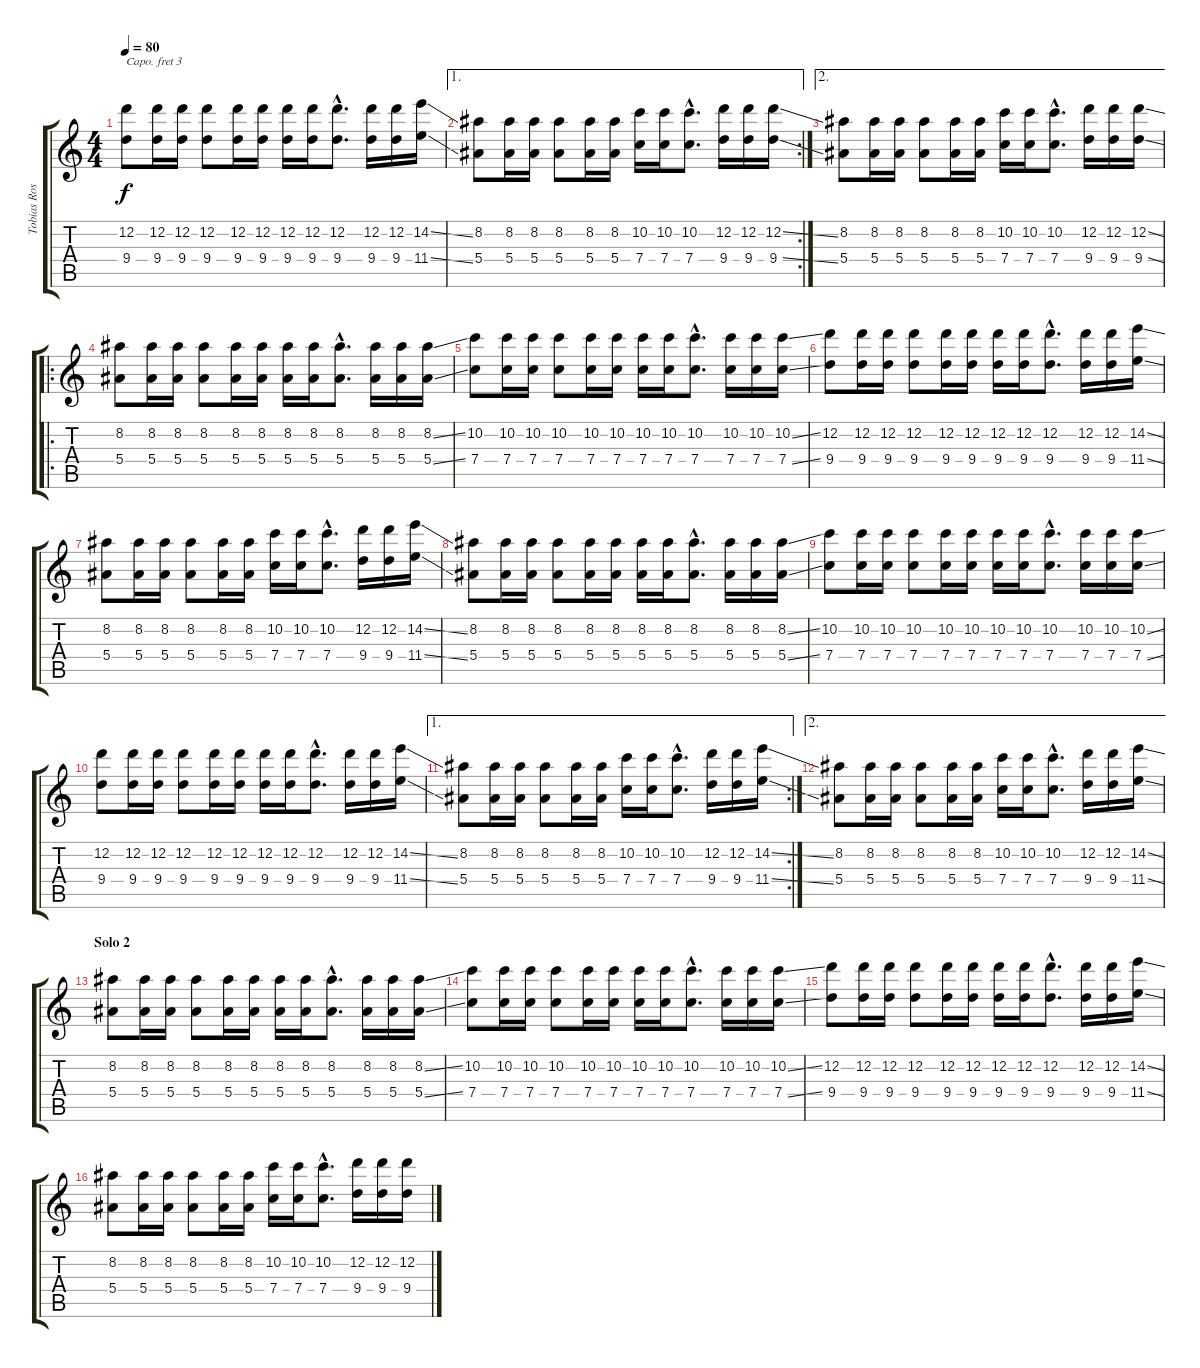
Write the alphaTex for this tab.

\track ("Tobias Rossbach" "Tobias Ros") {instrument overdrivenguitar}
\staff {score tabs}
\capo 3
\tuning (E4 B3 G3 D3 A2 E2) {hide}
\ts (4 4)
\tempo 80
\clef g2
\ks c
(12.2 9.4).8{dy f} (12.2 9.4).16 (12.2 9.4).16 (12.2 9.4).8 (12.2 9.4).16 (12.2 9.4).16 (12.2 9.4).16 (12.2 9.4).16 (12.2{hac} 9.4{hac}).8{d} (12.2 9.4).16 (12.2 9.4).16 (14.2{ss} 11.4{ss}).16 |
\ae 1
\rc 2
(8.2 5.4).8 (8.2 5.4).16 (8.2 5.4).16 (8.2 5.4).8 (8.2 5.4).16 (8.2 5.4).16 (10.2 7.4).16 (10.2 7.4).16 (10.2{hac} 7.4{hac}).8{d} (12.2 9.4).16 (12.2 9.4).16 (12.2{ss} 9.4{ss}).16 |
\ae 2
(8.2 5.4).8 (8.2 5.4).16 (8.2 5.4).16 (8.2 5.4).8 (8.2 5.4).16 (8.2 5.4).16 (10.2 7.4).16 (10.2 7.4).16 (10.2{hac} 7.4{hac}).8{d} (12.2 9.4).16 (12.2 9.4).16 (12.2{ss} 9.4{ss}).16 |
\ro
(8.2 5.4).8 (8.2 5.4).16 (8.2 5.4).16 (8.2 5.4).8 (8.2 5.4).16 (8.2 5.4).16 (8.2 5.4).16 (8.2 5.4).16 (8.2{hac} 5.4{hac}).8{d} (8.2 5.4).16 (8.2 5.4).16 (8.2{ss} 5.4{ss}).16 |
(10.2 7.4).8 (10.2 7.4).16 (10.2 7.4).16 (10.2 7.4).8 (10.2 7.4).16 (10.2 7.4).16 (10.2 7.4).16 (10.2 7.4).16 (10.2{hac} 7.4{hac}).8{d} (10.2 7.4).16 (10.2 7.4).16 (10.2{ss} 7.4{ss}).16 |
(12.2 9.4).8 (12.2 9.4).16 (12.2 9.4).16 (12.2 9.4).8 (12.2 9.4).16 (12.2 9.4).16 (12.2 9.4).16 (12.2 9.4).16 (12.2{hac} 9.4{hac}).8{d} (12.2 9.4).16 (12.2 9.4).16 (14.2{ss} 11.4{ss}).16 |
(8.2 5.4).8 (8.2 5.4).16 (8.2 5.4).16 (8.2 5.4).8 (8.2 5.4).16 (8.2 5.4).16 (10.2 7.4).16 (10.2 7.4).16 (10.2{hac} 7.4{hac}).8{d} (12.2 9.4).16 (12.2 9.4).16 (14.2{ss} 11.4{ss}).16 |
(8.2 5.4).8 (8.2 5.4).16 (8.2 5.4).16 (8.2 5.4).8 (8.2 5.4).16 (8.2 5.4).16 (8.2 5.4).16 (8.2 5.4).16 (8.2{hac} 5.4{hac}).8{d} (8.2 5.4).16 (8.2 5.4).16 (8.2{ss} 5.4{ss}).16 |
(10.2 7.4).8 (10.2 7.4).16 (10.2 7.4).16 (10.2 7.4).8 (10.2 7.4).16 (10.2 7.4).16 (10.2 7.4).16 (10.2 7.4).16 (10.2{hac} 7.4{hac}).8{d} (10.2 7.4).16 (10.2 7.4).16 (10.2{ss} 7.4{ss}).16 |
(12.2 9.4).8 (12.2 9.4).16 (12.2 9.4).16 (12.2 9.4).8 (12.2 9.4).16 (12.2 9.4).16 (12.2 9.4).16 (12.2 9.4).16 (12.2{hac} 9.4{hac}).8{d} (12.2 9.4).16 (12.2 9.4).16 (14.2{ss} 11.4{ss}).16 |
\ae 1
\rc 2
(8.2 5.4).8 (8.2 5.4).16 (8.2 5.4).16 (8.2 5.4).8 (8.2 5.4).16 (8.2 5.4).16 (10.2 7.4).16 (10.2 7.4).16 (10.2{hac} 7.4{hac}).8{d} (12.2 9.4).16 (12.2 9.4).16 (14.2{ss} 11.4{ss}).16 |
\ae 2
(8.2 5.4).8 (8.2 5.4).16 (8.2 5.4).16 (8.2 5.4).8 (8.2 5.4).16 (8.2 5.4).16 (10.2 7.4).16 (10.2 7.4).16 (10.2{hac} 7.4{hac}).8{d} (12.2 9.4).16 (12.2 9.4).16 (14.2{ss} 11.4{ss}).16 |
\section ("" "Solo 2")
(8.2 5.4).8{volume 9 balance 2} (8.2 5.4).16 (8.2 5.4).16 (8.2 5.4).8 (8.2 5.4).16 (8.2 5.4).16 (8.2 5.4).16 (8.2 5.4).16 (8.2{hac} 5.4{hac}).8{d} (8.2 5.4).16 (8.2 5.4).16 (8.2{ss} 5.4{ss}).16 |
(10.2 7.4).8 (10.2 7.4).16 (10.2 7.4).16 (10.2 7.4).8 (10.2 7.4).16 (10.2 7.4).16 (10.2 7.4).16 (10.2 7.4).16 (10.2{hac} 7.4{hac}).8{d} (10.2 7.4).16 (10.2 7.4).16 (10.2{ss} 7.4{ss}).16 |
(12.2 9.4).8 (12.2 9.4).16 (12.2 9.4).16 (12.2 9.4).8 (12.2 9.4).16 (12.2 9.4).16 (12.2 9.4).16 (12.2 9.4).16 (12.2{hac} 9.4{hac}).8{d} (12.2 9.4).16 (12.2 9.4).16 (14.2{ss} 11.4{ss}).16 |
(8.2 5.4).8 (8.2 5.4).16 (8.2 5.4).16 (8.2 5.4).8 (8.2 5.4).16 (8.2 5.4).16 (10.2 7.4).16 (10.2 7.4).16 (10.2{hac} 7.4{hac}).8{d} (12.2 9.4).16 (12.2 9.4).16 (12.2{ss} 9.4{ss}).16
